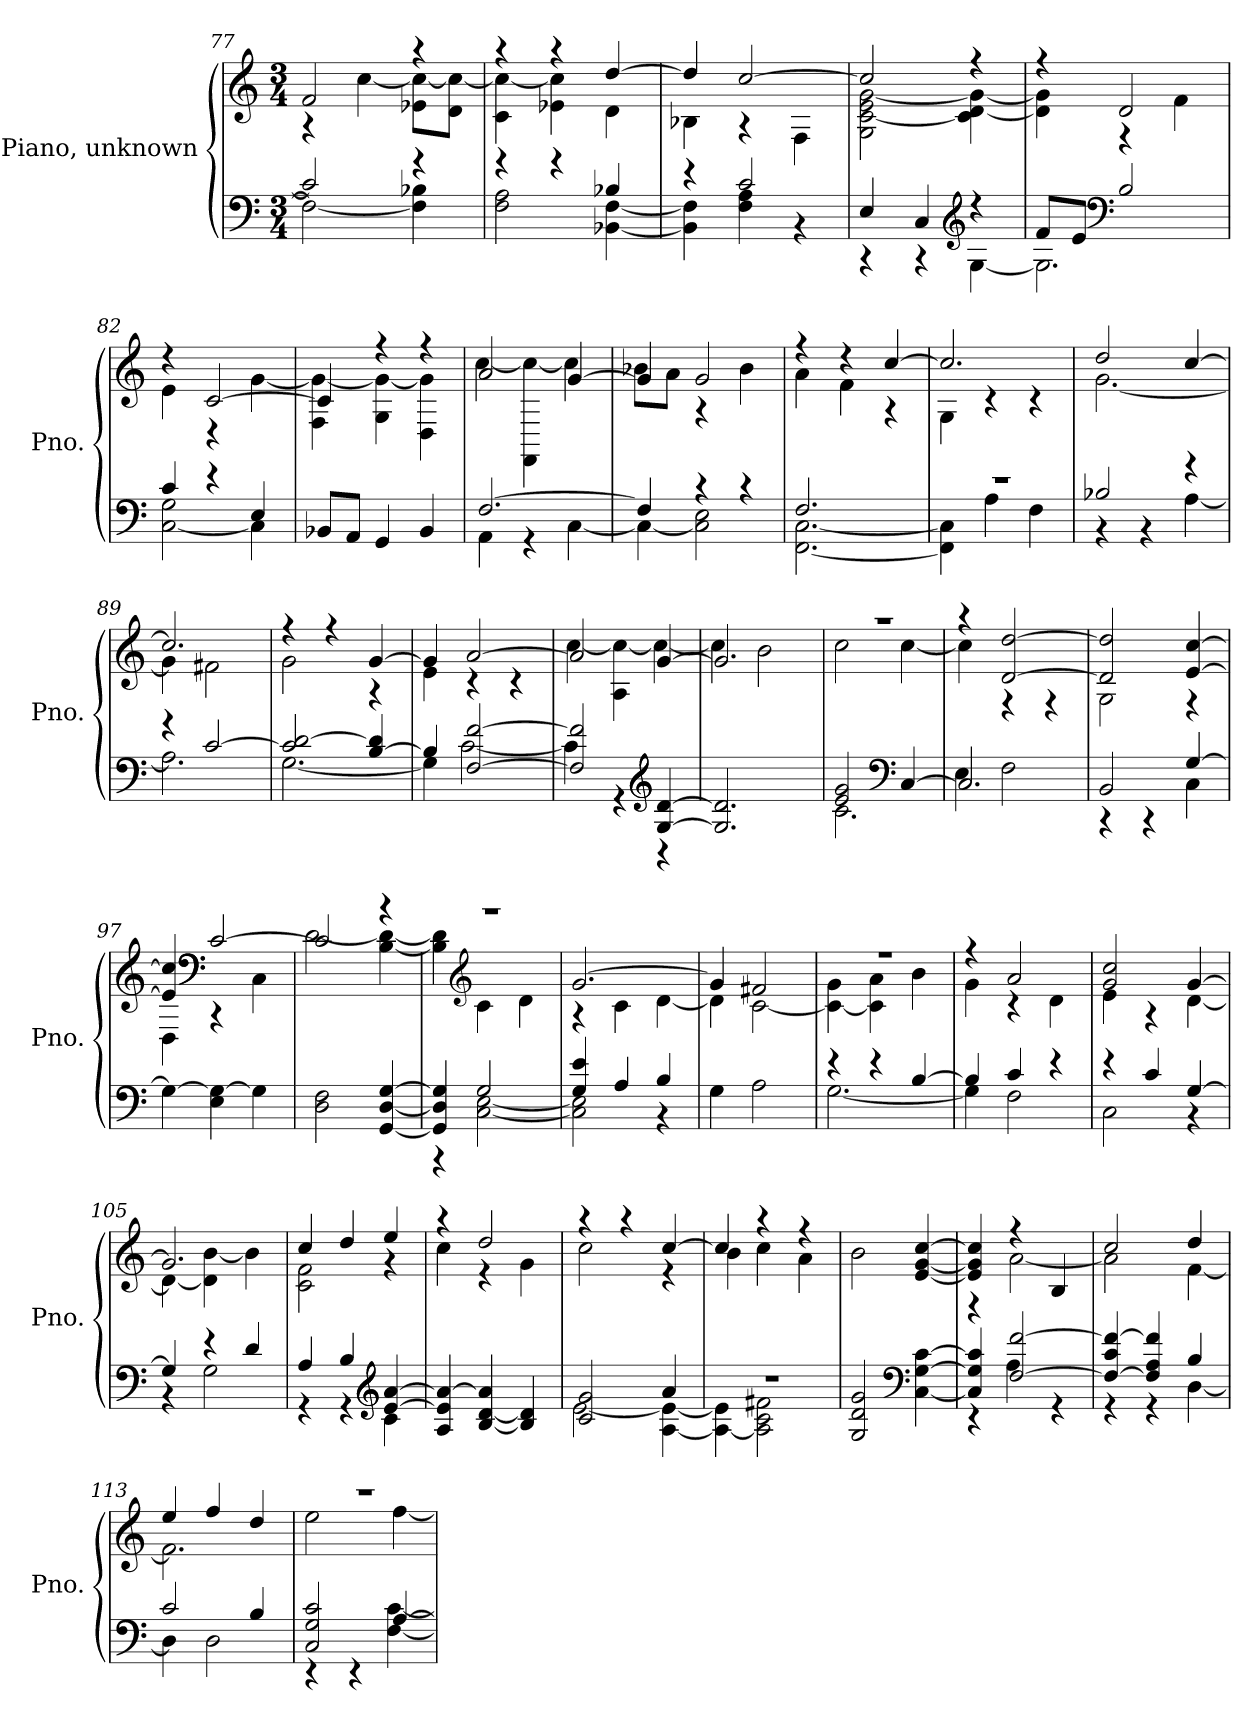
**kern	**kern
*part1	*part1
*staff2	*staff1
*I"Piano, unknown	*
*I'Pno.	*
*clefF4	*clefG2
*k[]	*k[]
*M3/4	*M3/4
=77	=77
*^	*^
2c/]	2F\_	2f/	4r
.	.	.	[4cc\
4r	4F\] 4B-X\	4r	8e-X\ 8cc\_L
.	.	.	8d\ 8cc\_J
!!LO:LB:g=z	!!
=78	=78	=78	=78
4r	2F\ 2A\	4r	4c\ 4cc\_
4r	.	4r	4e-X\ 4cc\]
4B-X/	[4BB-X\ [4F\	[4dd/	4d\
=79	=79	=79	=79
4r	4BB-\] 4F\]	4dd/]	4B-X\
2c/	4F\ 4A\	[2cc/	4r
.	4r	.	4F\
=80	=80	=80	=80
4E/	4r	2cc/]	2G\ [2c\ 2e\ [2g\
4C/	4r	.	.
*clefG2	*	*	*
4r	[4G\	4r	4c\] [4d\ 4g\_
=81	=81	=81	=81
8f/L	2.G\]	4r	4d\] 4g\]
8e/J	.	.	.
*clefF4	*	*	*
2B/	.	2d/	4r
.	.	.	4f\
=82	=82	=82	=82
4c/	[2C\ 2G\	4r	4e\
4r	.	[2c/	4r
4E/	4C\]	.	[4g\
*v	*v	*	*
=83	=83	=83
8BB-X/L	4c/]	4F\ 4g\_
8AA/J	.	.
4GG/	4r	4G\ 4g\_
4BB-/	4r	4D\ 4g\]
=84	=84	=84
*^	*	*
[2.F/	4AA\	2a/	[4cc\
.	4r	.	4FF\ 4cc\_
.	[4C\	[4g/	4cc\]
=85	=85	=85	=85
4F/]	4C\_	4g/]	8b-X\L
.	.	.	8a\J
4r	2C\] 2E\	2g/	4r
4r	.	.	4b-\
!!LO:LB:g=z	!!
=86	=86	=86	=86
2.F/	[2.FF\ [2.C\	4r	4a\
.	.	4r	4f\
.	.	[4cc/	4r
=87	=87	=87	=87
2.r	4FF\] 4C\]	2.cc/]	4G\
.	4A\	.	4r
.	4F\	.	4r
=88	=88	=88	=88
2B-X/	4r	2dd/	[2.g\
.	4r	.	.
4r	[4A\	[4cc/	.
=89	=89	=89	=89
4r	2.A\]	2.cc/]	4g\]
[2c/	.	.	2f#X\
=90	=90	=90	=90
2c/] [2d/	[2.G\	4r	2g\
.	.	4r	.
[4B/ 4d/]	.	[4g/	4r
=91	=91	=91	=91
4B/]	4G\]	4g/]	4e\
[2F/ [2f/	[2c\	[2a/	4r
.	.	.	4r
=92	=92	=92	=92
2F/] 2f/]	4c\]	2a/]	[4cc\
.	4r	.	4A\ 4cc\_
*clefG2	*	*	*
[4G/ [4d/	4r	[4g/	4cc\_
*v	*v	*	*
=93	=93	=93
2.G/] 2.d/]	2.g/]	4cc\]
.	.	2b\
=94	=94	=94
*^	*	*
2e/ 2g/	2.c\	2.r	2cc\
*clefF4	*	*	*
[4C/	.	.	[4cc\
!!LO:LB:g=z	!!
=95	=95	=95	=95
2.C/]	4E\	4r	4cc\]
.	2F\	[2d/ [2dd/	4r
.	.	.	4r
=96	=96	=96	=96
2BB/	4r	2d/] 2dd/]	2G\
.	4r	.	.
[4G/	4C\	[4e/ [4cc/	4r
*v	*v	*	*
=97	=97	=97
4G\_	4e/] 4cc/]	4D\
*	*clefF4	*
4E\ 4G\_	[2c/	4r
4G\]	.	4C\
=98	=98	=98
2D\ 2F\	2c/]	[2d\
[4GG/ [4D/ [4G/	4r	[4B\ 4d\_
=99	=99	=99
*^	*	*
4GG/] 4D/] 4G/]	4r	2.r	4B\] 4d\]
*	*	*clefG2	*
2G/	[2C\ [2E\	.	4c\
.	.	.	4d\
=100	=100	=100	=100
4G/ 4e/	2C\] 2E\]	[2.g/	4r
4A/	.	.	4c\
4B/	4r	.	[4d\
*v	*v	*	*
=101	=101	=101
4G\	4g/]	4d\]
2A\	2f#X/	[2c\
=102	=102	=102
*^	*	*
4r	[2.G\	2.r	4c\_ 4g\
4r	.	.	4c\] 4a\
[4B/	.	.	4b\
=103	=103	=103	=103
4B/]	4G\]	4r	4g\
4c/	2F\	2a/	4r
4r	.	.	4d\
!!LO:PB:g=z	!!
=104	=104	=104	=104
4r	2C\	2g/ 2cc/	4e\
4c/	.	.	4r
[4G/	4r	[4g/	[4d\
=105	=105	=105	=105
4G/]	4r	2.g/]	4d\_
4r	2G\	.	4d\] [4b\
4d/	.	.	4b\]
=106	=106	=106	=106
4A/	4r	4cc/	2c\ 2f\
4B/	4r	4dd/	.
*clefG2	*	*	*
[4e/ [4a/	4c\	4ee/	4r
*v	*v	*	*
=107	=107	=107
4A/ 4e/] 4a/_	4r	4cc\
[4B/ [4d/ 4a/]	2dd/	4r
4B/] 4d/]	.	4g\
=108	=108	=108
*^	*	*
2c/ 2g/	[2e\	4r	2cc\
.	.	4r	.
4a/	[4A\ 4e\_	[4cc/	4r
=109	=109	=109	=109
2.r	4A\_ 4e\]	4cc/]	4b\
.	2A\] 2c\ 2f#X\	4r	4cc\
.	.	4r	4a\
*v	*v	*	*
*	*v	*v
=110	=110
2G/ 2d/ 2g/	2b\
*clefF4	*
[4C\ [4G\ [4c\	[4e/ [4g/ [4cc/
=111	=111
*^	*^
4C/] 4G/] 4c/]	4r	4e/] 4g/] 4cc/]	4r
[2F/ [2f/	4A\	4r	[2a\
.	4r	4B/	.
!!LO:LB:g=z	!!
=112	=112	=112	=112
4F/_ 4c/ 4f/_	4r	2cc/	2a\]
4F/] 4A/ 4f/]	4r	.	.
4B/	[4D\	4dd/	[4f\
=113	=113	=113	=113
2c/	4D\]	4ee/	2.f\]
.	2D\	4ff/	.
4B/	.	4dd/	.
=114	=114	=114	=114
2C/ 2G/ 2c/	4r	2.r	2ee\
.	4r	.	.
[4A/	[4F\ [4c\	.	[4ff\
*v	*v	*	*
*	*v	*v
=	=
*-	*-
